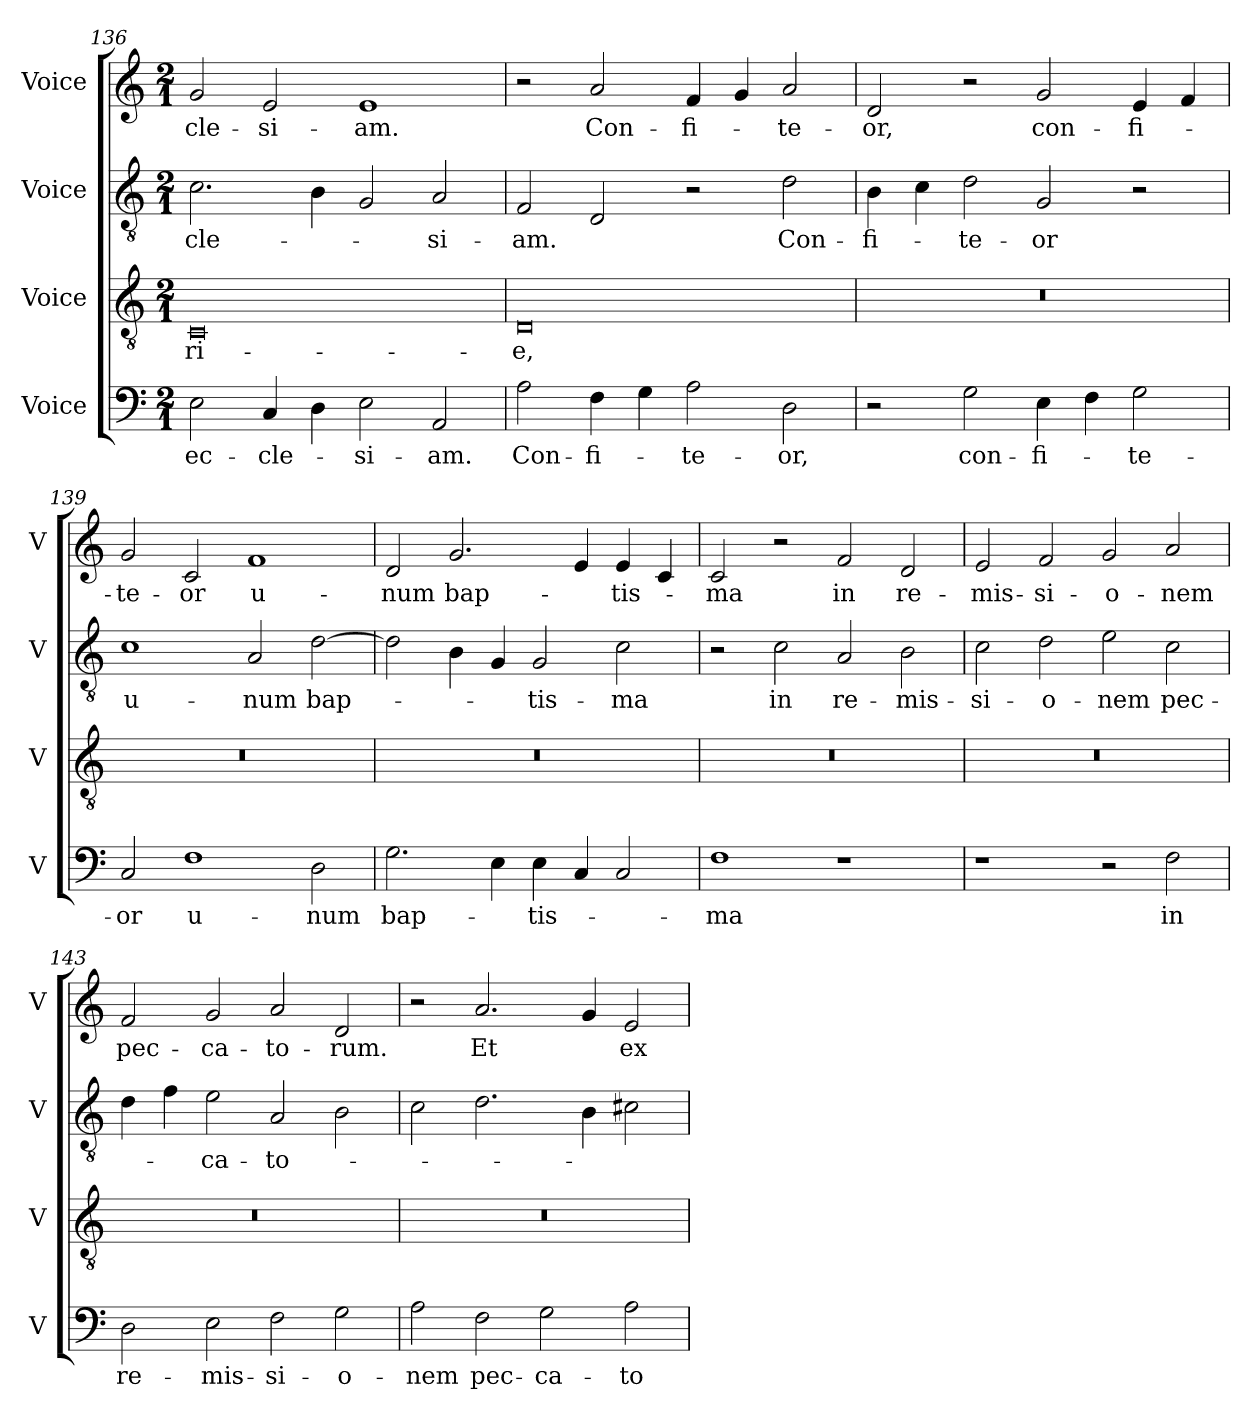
**kern	**text	**kern	**text	**kern	**text	**kern	**text
*part4	*part4	*part3	*part3	*part2	*part2	*part1	*part1
*staff4	*staff4	*staff3	*staff3	*staff2	*staff2	*staff1	*staff1
*I"Voice	*	*I"Voice	*	*I"Voice	*	*I"Voice	*
*I'V	*	*I'V	*	*I'V	*	*I'V	*
*clefF4	*	*clefGv2	*	*clefGv2	*	*clefG2	*
*k[]	*	*k[]	*	*k[]	*	*k[]	*
*M2/1	*	*M2/1	*	*M2/1	*	*M2/1	*
=136	=136	=136	=136	=136	=136	=136	=136
!	!LO:LY:b	!	!LO:LY:b	!	!LO:LY:b	!	!LO:LY:b
2E\	ec-	0C	-ri-	2.c\	-cle-	2g/	-cle-
!	!LO:LY:b	!	!	!	!	!	!LO:LY:b
4C/	-cle-	.	.	.	.	2e/	-si-
4D\	.	.	.	4B\	.	.	.
!	!LO:LY:b	!	!	!	!	!	!LO:LY:b
2E\	-si-	.	.	2G/	.	1e	-am.
!	!LO:LY:b	!	!	!	!LO:LY:b	!	!
2AA/	-am.	.	.	2A/	-si-	.	.
!!LO:PB:g=z
=137	=137	=137	=137	=137	=137	=137	=137
!	!LO:LY:b	!	!LO:LY:b	!	!LO:LY:b	!	!
2A\	Con-	0D	-e,	2F/	-am.	2r	.
!	!LO:LY:b	!	!	!	!	!	!LO:LY:b
4F\	-fi-	.	.	2D/	.	2a/	Con-
4G\	.	.	.	.	.	.	.
!	!LO:LY:b	!	!	!	!	!	!LO:LY:b
2A\	-te-	.	.	2r	.	4f/	-fi-
.	.	.	.	.	.	4g/	.
!	!LO:LY:b	!	!	!	!LO:LY:b	!	!LO:LY:b
2D\	-or,	.	.	2d\	Con-	2a/	-te-
=138	=138	=138	=138	=138	=138	=138	=138
!	!	!	!	!	!LO:LY:b	!	!LO:LY:b
2r	.	0r	.	4B\	-fi-	2d/	-or,
.	.	.	.	4c\	.	.	.
!	!LO:LY:b	!	!	!	!LO:LY:b	!	!
2G\	con-	.	.	2d\	-te-	2r	.
!	!LO:LY:b	!	!	!	!LO:LY:b	!	!LO:LY:b
4E\	-fi-	.	.	2G/	-or	2g/	con-
4F\	.	.	.	.	.	.	.
!	!LO:LY:b	!	!	!	!	!	!LO:LY:b
2G\	-te-	.	.	2r	.	4e/	-fi-
.	.	.	.	.	.	4f/	.
=139	=139	=139	=139	=139	=139	=139	=139
!	!LO:LY:b	!	!	!	!LO:LY:b	!	!LO:LY:b
2C/	-or	0r	.	1c	u-	2g/	-te-
!	!LO:LY:b	!	!	!	!	!	!LO:LY:b
1F	u-	.	.	.	.	2c/	-or
!	!	!	!	!	!LO:LY:b	!	!LO:LY:b
.	.	.	.	2A/	-num	1f	u-
!	!LO:LY:b	!	!	!	!LO:LY:b	!	!
2D\	-num	.	.	[2d\	bap-	.	.
!!LO:LB:g=z
=140	=140	=140	=140	=140	=140	=140	=140
!	!LO:LY:b	!	!	!	!	!	!LO:LY:b
2.G\	bap-	0r	.	2d\]	.	2d/	-num
!	!	!	!	!	!	!	!LO:LY:b
.	.	.	.	4B\	.	2.g/	bap-
4E\	.	.	.	4G/	.	.	.
!	!LO:LY:b	!	!	!	!LO:LY:b	!	!
4E\	-tis-	.	.	2G/	-tis-	.	.
4C/	.	.	.	.	.	4e/	.
!	!	!	!	!	!LO:LY:b	!	!LO:LY:b
2C/	.	.	.	2c\	-ma	4e/	-tis-
.	.	.	.	.	.	4c/	.
=141	=141	=141	=141	=141	=141	=141	=141
!	!LO:LY:b	!	!	!	!	!	!LO:LY:b
1F	-ma	0r	.	2r	.	2c/	-ma
!	!	!	!	!	!LO:LY:b	!	!
.	.	.	.	2c\	in	2r	.
!	!	!	!	!	!LO:LY:b	!	!LO:LY:b
1r	.	.	.	2A/	re-	2f/	in
!	!	!	!	!	!LO:LY:b	!	!LO:LY:b
.	.	.	.	2B\	-mis-	2d/	re-
=142	=142	=142	=142	=142	=142	=142	=142
!	!	!	!	!	!LO:LY:b	!	!LO:LY:b
1r	.	0r	.	2c\	-si-	2e/	-mis-
!	!	!	!	!	!LO:LY:b	!	!LO:LY:b
.	.	.	.	2d\	-o-	2f/	-si-
!	!	!	!	!	!LO:LY:b	!	!LO:LY:b
2r	.	.	.	2e\	-nem	2g/	-o-
!	!LO:LY:b	!	!	!	!LO:LY:b	!	!LO:LY:b
2F\	in	.	.	2c\	pec-	2a/	-nem
!!LO:LB:g=z
=143	=143	=143	=143	=143	=143	=143	=143
!	!LO:LY:b	!	!	!	!	!	!LO:LY:b
2D\	re-	0r	.	4d\	.	2f/	pec-
.	.	.	.	4f\	.	.	.
!	!LO:LY:b	!	!	!	!LO:LY:b	!	!LO:LY:b
2E\	-mis-	.	.	2e\	-ca-	2g/	-ca-
!	!LO:LY:b	!	!	!	!LO:LY:b	!	!LO:LY:b
2F\	-si-	.	.	2A/	-to-	2a/	-to-
!	!LO:LY:b	!	!	!	!	!	!LO:LY:b
2G\	-o-	.	.	2B\	.	2d/	-rum.
=144	=144	=144	=144	=144	=144	=144	=144
!	!LO:LY:b	!	!	!	!	!	!
2A\	-nem	0r	.	2c\	.	2r	.
!	!LO:LY:b	!	!	!	!	!	!LO:LY:b
2F\	pec-	.	.	2.d\	.	2.a/	Et
!	!LO:LY:b	!	!	!	!	!	!
2G\	-ca-	.	.	.	.	.	.
.	.	.	.	4B\	.	4g/	.
!	!LO:LY:b	!	!	!	!	!	!LO:LY:b
2A\	-to-	.	.	2c#X\	.	2e/	ex-
=	=	=	=	=	=	=	=
*-	*-	*-	*-	*-	*-	*-	*-
